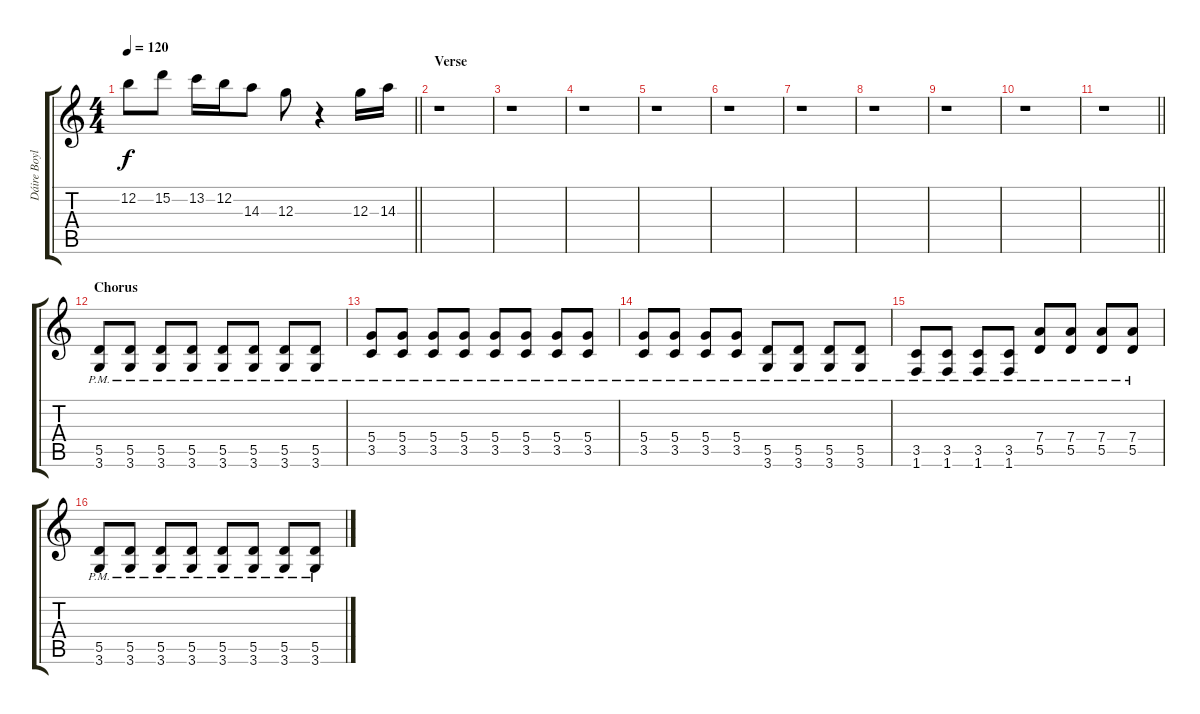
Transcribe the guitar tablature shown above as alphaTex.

\track ("Dáire Boyle" "Dáire Boyl") {instrument distortionguitar}
\staff {score tabs}
\tuning (E4 B3 G3 D3 A2 E2) {hide}
\ts (4 4)
\tempo 120
\clef g2
\barLineRight lightlight
\ks c
12.2.8{dy f} 15.2.8 13.2.16 12.2.16 14.3.8 12.3.8 r.4 12.3.16 14.3.16 |
\section ("" "Verse")
r.1 |
r.1 |
r.1 |
r.1 |
r.1 |
r.1 |
r.1 |
r.1 |
r.1 |
\barLineRight lightlight
r.1 |
\section ("" "Chorus")
(5.5{pm} 3.6{pm}).8 (5.5{pm} 3.6{pm}).8 (5.5{pm} 3.6{pm}).8 (5.5{pm} 3.6{pm}).8 (5.5{pm} 3.6{pm}).8 (5.5{pm} 3.6{pm}).8 (5.5{pm} 3.6{pm}).8 (5.5{pm} 3.6{pm}).8 |
(5.4{pm} 3.5{pm}).8 (5.4{pm} 3.5{pm}).8 (5.4{pm} 3.5{pm}).8 (5.4{pm} 3.5{pm}).8 (5.4{pm} 3.5{pm}).8 (5.4{pm} 3.5{pm}).8 (5.4{pm} 3.5{pm}).8 (5.4{pm} 3.5{pm}).8 |
(5.4{pm} 3.5{pm}).8 (5.4{pm} 3.5{pm}).8 (5.4{pm} 3.5{pm}).8 (5.4{pm} 3.5{pm}).8 (5.5{pm} 3.6{pm}).8 (5.5{pm} 3.6{pm}).8 (5.5{pm} 3.6{pm}).8 (5.5{pm} 3.6{pm}).8 |
(3.5{pm} 1.6{pm}).8 (3.5{pm} 1.6{pm}).8 (3.5{pm} 1.6{pm}).8 (3.5{pm} 1.6{pm}).8 (7.4{pm} 5.5{pm}).8 (7.4{pm} 5.5{pm}).8 (7.4{pm} 5.5{pm}).8 (7.4{pm} 5.5{pm}).8 |
(5.5{pm} 3.6{pm}).8 (5.5{pm} 3.6{pm}).8 (5.5{pm} 3.6{pm}).8 (5.5{pm} 3.6{pm}).8 (5.5{pm} 3.6{pm}).8 (5.5{pm} 3.6{pm}).8 (5.5{pm} 3.6{pm}).8 (5.5{pm} 3.6{pm}).8
